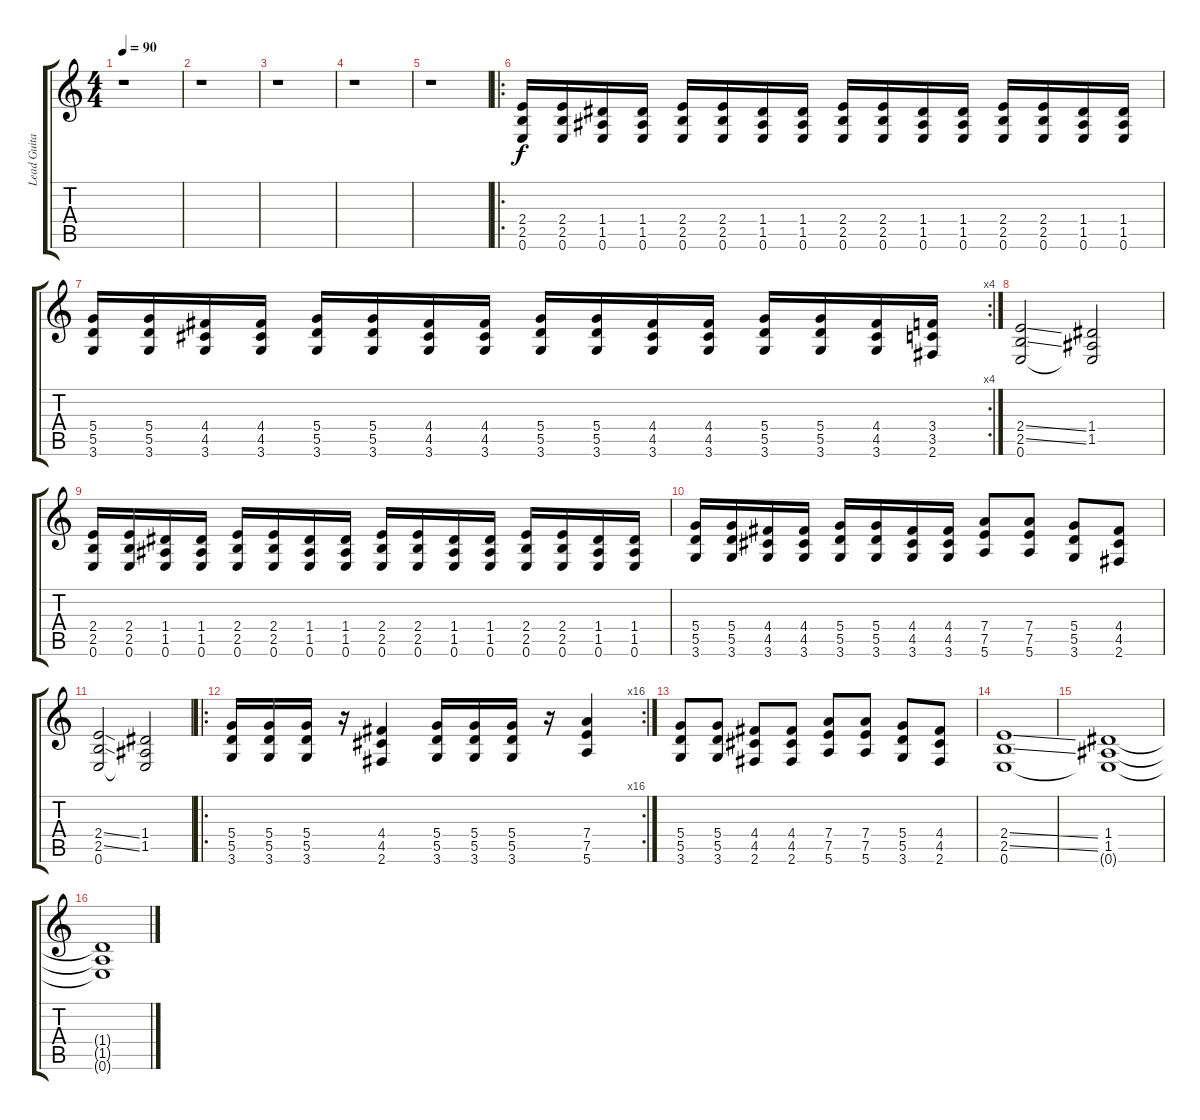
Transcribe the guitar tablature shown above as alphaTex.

\track ("Lead Guitar" "Lead Guita") {instrument distortionguitar}
\staff {score tabs}
\tuning (E4 B3 G3 D3 A2 E2) {hide}
\ts (4 4)
\tempo 90
\clef g2
\ks c
r.1{dy f} |
r.1 |
r.1 |
r.1 |
r.1 |
\ro
(2.4 2.5 0.6).16 (2.4 2.5 0.6).16 (1.4 1.5 0.6).16 (1.4 1.5 0.6).16 (2.4 2.5 0.6).16 (2.4 2.5 0.6).16 (1.4 1.5 0.6).16 (1.4 1.5 0.6).16 (2.4 2.5 0.6).16 (2.4 2.5 0.6).16 (1.4 1.5 0.6).16 (1.4 1.5 0.6).16 (2.4 2.5 0.6).16 (2.4 2.5 0.6).16 (1.4 1.5 0.6).16 (1.4 1.5 0.6).16 |
\rc 4
(5.4 5.5 3.6).16 (5.4 5.5 3.6).16 (4.4 4.5 3.6).16 (4.4 4.5 3.6).16 (5.4 5.5 3.6).16 (5.4 5.5 3.6).16 (4.4 4.5 3.6).16 (4.4 4.5 3.6).16 (5.4 5.5 3.6).16 (5.4 5.5 3.6).16 (4.4 4.5 3.6).16 (4.4 4.5 3.6).16 (5.4 5.5 3.6).16 (5.4 5.5 3.6).16 (4.4 4.5 3.6).16 (3.4 3.5 2.6).16 |
(2.4{ss} 2.5{ss} 0.6).2 (1.4 1.5 0.6{t}).2 |
(2.4 2.5 0.6).16 (2.4 2.5 0.6).16 (1.4 1.5 0.6).16 (1.4 1.5 0.6).16 (2.4 2.5 0.6).16 (2.4 2.5 0.6).16 (1.4 1.5 0.6).16 (1.4 1.5 0.6).16 (2.4 2.5 0.6).16 (2.4 2.5 0.6).16 (1.4 1.5 0.6).16 (1.4 1.5 0.6).16 (2.4 2.5 0.6).16 (2.4 2.5 0.6).16 (1.4 1.5 0.6).16 (1.4 1.5 0.6).16 |
(5.4 5.5 3.6).16 (5.4 5.5 3.6).16 (4.4 4.5 3.6).16 (4.4 4.5 3.6).16 (5.4 5.5 3.6).16 (5.4 5.5 3.6).16 (4.4 4.5 3.6).16 (4.4 4.5 3.6).16 (7.4 7.5 5.6).8 (7.4 7.5 5.6).8 (5.4 5.5 3.6).8 (4.4 4.5 2.6).8 |
(2.4{ss} 2.5{ss} 0.6).2 (1.4 1.5 0.6{t}).2 |
\ro
\rc 16
(5.4 5.5 3.6).16 (5.4 5.5 3.6).16 (5.4 5.5 3.6).16 r.16 (4.4 4.5 2.6).4 (5.4 5.5 3.6).16 (5.4 5.5 3.6).16 (5.4 5.5 3.6).16 r.16 (7.4 7.5 5.6).4 |
(5.4 5.5 3.6).8 (5.4 5.5 3.6).8 (4.4 4.5 2.6).8 (4.4 4.5 2.6).8 (7.4 7.5 5.6).8 (7.4 7.5 5.6).8 (5.4 5.5 3.6).8 (4.4 4.5 2.6).8 |
(2.4{ss} 2.5{ss} 0.6).1 |
(1.4 1.5 0.6{t}).1 |
(1.4{t} 1.5{t} 0.6{t}).1
